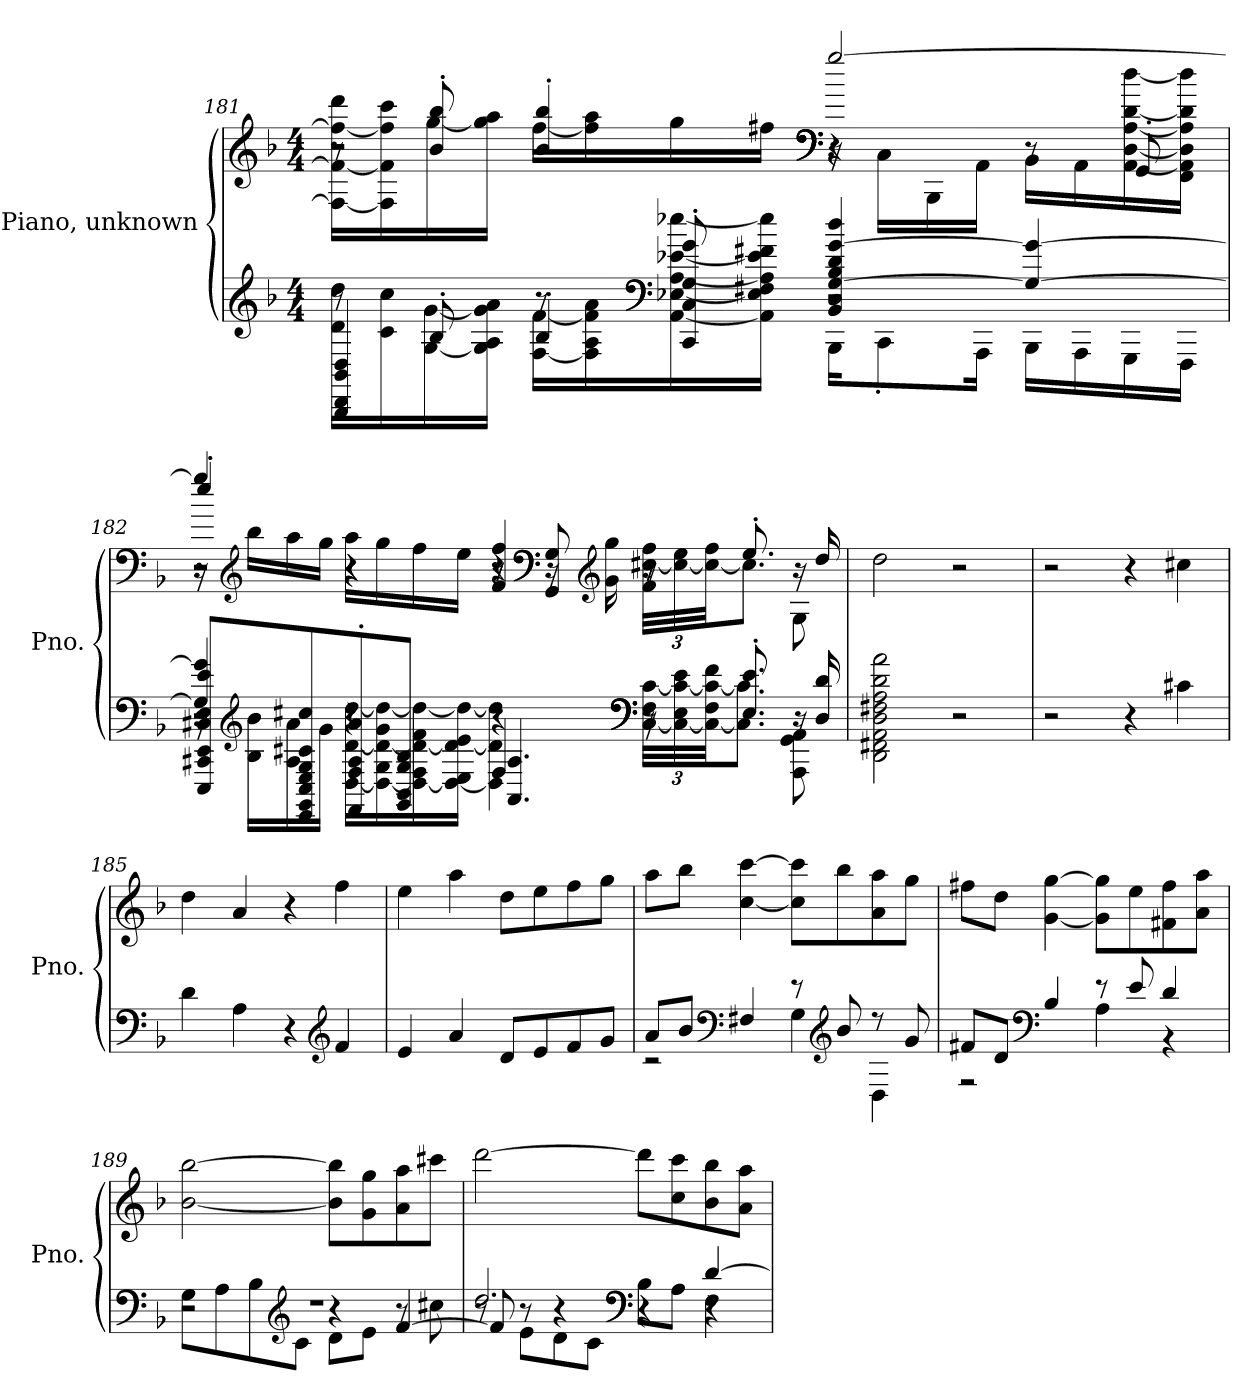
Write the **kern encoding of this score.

**kern	**kern
*part1	*part1
*staff2	*staff1
*I"Piano, unknown	*
*I'Pno.	*
!!LO:LB:g=z
*clefG2	*clefG2
*k[b-]	*k[b-]
*M4/4	*M4/4
=181	=181
*^	*^
*	*^	*	*^
8r	16d\ 16dd\LL	4BBB-/ 4DD/ 4BB-/ 4D/	8r	16F\_ 16f\_ 16ff\_ 16ddd\LL	2r
.	16c\ 16cc\	.	.	16F\] 16f\] 16ff\] 16ccc\	.
8B-'/	[16G\ [16g\	.	8b-/' 8bb-/'	[16gg\	.
.	16G\] 16A\ 16g\] 16a\JJ	.	.	16gg\] 16aa\JJ	.
4B-'/	[16F\ [16f\LL	8r	4b-/' 4bb-/'	[16ff\LL	.
.	16F\] 16A\ 16f\] 16a\	.	.	16ff\] 16aa\	.
*clefF4	*	*	*	*	*
.	[16AA\ [16E-X\ [16A\ [16e-X\ [16ee-X\	8CC/' 8C/' 8G/' 8g/'	.	16gg\	.
.	16AA\] 16E-\] 16F#X\ 16A\] 16e-\] 16f#X\ 16ee-\]JJ	.	.	16ff#X\JJ	.
*	*	*	*clefF4	*	*
4BB-/ 4D/ [4G/ 4B-/ 4d/ [4g/ 4dd/	16BBB-\KL	2r	[2gg/	16r	4r
.	8CC'\	.	.	16C\LL	.
.	.	.	.	16BBB-\	.
.	16AAA\Jk	.	.	16AA\JJ	.
4G/_ 4g/_	16BBB-\LL	.	.	16BB-\LL	8r
.	16AAA\	.	.	16AA\	.
.	16GGG\	.	.	[16AA\ [16D\ [16A\ [16d\ [16dd\	8GG'/
.	16FFF\JJ	.	.	16FF\ 16AA\] 16D\] 16A\] 16d\] 16dd\]JJ	.
!!LO:LB:g=z
=182	=182	=182	=182	=182	=182
*	*	*^	*	*	*^
4G/] 4g/]	16r	8EEE/ 8CC#X/ 8EE/ 8C#X/ 8E/ 8e/L	2r	4gg/]	16r	4ee'/	2r
*clefG2	*	*	*	*clefG2	*	*	*
.	16B-\ 16b-\LL	.	.	.	16bb-\LL	.	.
.	16A\ 16a\	8EE/ 8GG/ 8C#/ 8E/ 8G/ 8c#X/ 8cc#X/	.	.	16aa\	.	.
.	16g\JJ	.	.	.	16gg\JJ	.	.
4r	[16D\ [16d\ [16dd\LL	8FF/' 8F/' 8A/' 8a/'	.	4r	16aa\LL	4r	.
.	16D\_ 16G\ 16d\_ 16g\ 16dd\_	.	.	.	16gg\	.	.
.	16D\_ 16F\ 16d\_ 16f\ 16dd\_	8GG/ 8BB-/ 8G/ 8B-/J	.	.	16ff\	.	.
.	16D\_ 16E\ 16d\_ 16e\ 16dd\_JJ	.	.	.	16ee\JJ	.	.
4F/	4D\] 4d\] 4dd\]	4.AA/ 4.A/	4r	4f/ 4ff/	8r	8r	4r
*	*	*	*	*clefF4	*	*	*
.	.	.	.	.	16r	8GG/ 8G/	.
*	*	*	*	*clefG2	*	*	*
.	.	.	.	.	16g\ 16gg\	.	.
*clefF4	*	*	*	*	*	*	*
*	*Xbrackettup	*	*	*	*Xbrackettup	*	*
16r	[48C#\ 48F\ [48c#\LLL	.	8r	8r	48f\ [48cc#X\ 48ff\LLL	16r	8r
.	48C#\_ 48E\ 48c#\_ 48e\	.	.	.	48cc#\_ 48ee\	.	.
.	48C#\_ 48F\ 48c#\_ 48f\JJ	.	.	.	48cc#\_ 48ff\JJ	.	.
8.E/' 8.e/'	8.C#\] 8.c#\]J	.	.	.	8.cc#\J]	8.ee'/	.
.	.	16r	8AAA\ 8GG\ 8AA\	16r	.	.	8G\
.	.	16D/ 16d/	.	16dd/	.	.	.
*v	*v	*v	*v	*	*	*	*
*	*v	*v	*v	*v
=183	=183
2DD\ 2FF#X\ 2AA\ 2D\ 2F#X\ 2A\ 2d\ 2a\	2dd\
2r	2r
=184	=184
2r	2r
4r	4r
4c#X\	4cc#X\
!!LO:PB:g=z
=185	=185
4d\	4dd\
4A\	4a/
4r	4r
*clefG2	*
4f/	4ff\
=186	=186
4e/	4ee\
4a/	4aa\
8d/L	8dd\L
8e/	8ee\
8f/	8ff\
8g/J	8gg\J
=187	=187
*^	*
8a/L	2r	8aa\L
8b-/J	.	8bb-\J
*clefF4	*	*
4F#X/	.	[4cc\ [4ccc\
8r	4G\	8cc\] 8ccc\]L
*clefG2	*	*
8b-/	.	8bb-\
8r	4D\	8a\ 8aa\
8g/	.	8gg\J
=188	=188	=188
8f#X/L	2r	8ff#X\L
8d/J	.	8dd\J
*clefF4	*	*
4B-/	.	[4g\ [4gg\
8r	4A\	8g\] 8gg\]L
8e/	.	8ee\
4d/	4r	8f#X\ 8ff#\
.	.	8a\ 8aa\J
!!LO:LB:g=z
=189	=189	=189
*	*^	*
1r	8G\L	2r	[2b-\ [2bb-\
.	8A\	.	.
.	8B-\	.	.
*clefG2	*	*	*
.	8c\J	.	.
.	8d\L	4r	8b-\] 8bb-\]L
.	8e\J	.	8g\ 8gg\
.	8r	[4f/	8a\ 8aa\
.	8cc#X\	.	8ccc#X\J
=190	=190	=190	=190
2.dd/	8r	8f/]	[2ddd\
.	8e\L	8r	.
.	8d\	4r	.
.	8c\J	.	.
*clefF4	*	*	*
.	8B-\L	4r	8ddd\L]
.	8A\J	.	8cc\ 8ccc\
4r	4F\	[4d/	8b-\ 8bb-\
.	.	.	8a\ 8aa\J
*v	*v	*v	*
=	=
*-	*-
